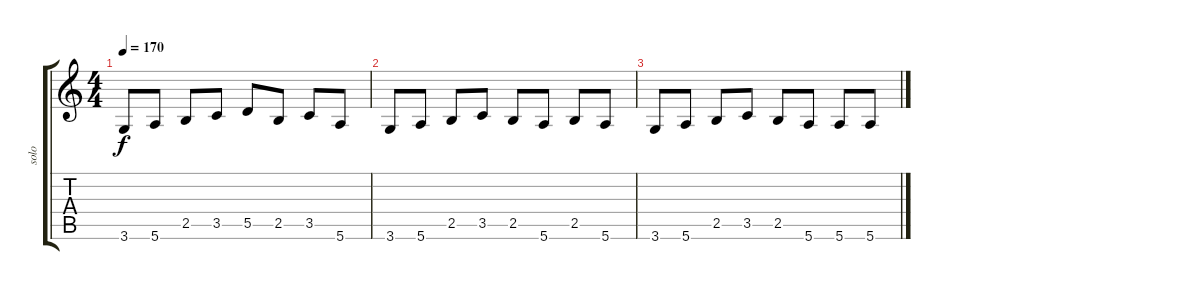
\track ("solo" "solo") {instrument distortionguitar}
\staff {score tabs}
\tuning (E4 B3 G3 D3 A2 E2) {hide}
\ts (4 4)
\tempo 170
\clef g2
\ks c
3.6.8{dy f} 5.6.8 2.5.8 3.5.8 5.5.8 2.5.8 3.5.8 5.6.8 |
3.6.8 5.6.8 2.5.8 3.5.8 2.5.8 5.6.8 2.5.8 5.6.8 |
3.6.8 5.6.8 2.5.8 3.5.8 2.5.8 5.6.8 5.6.8 5.6.8
